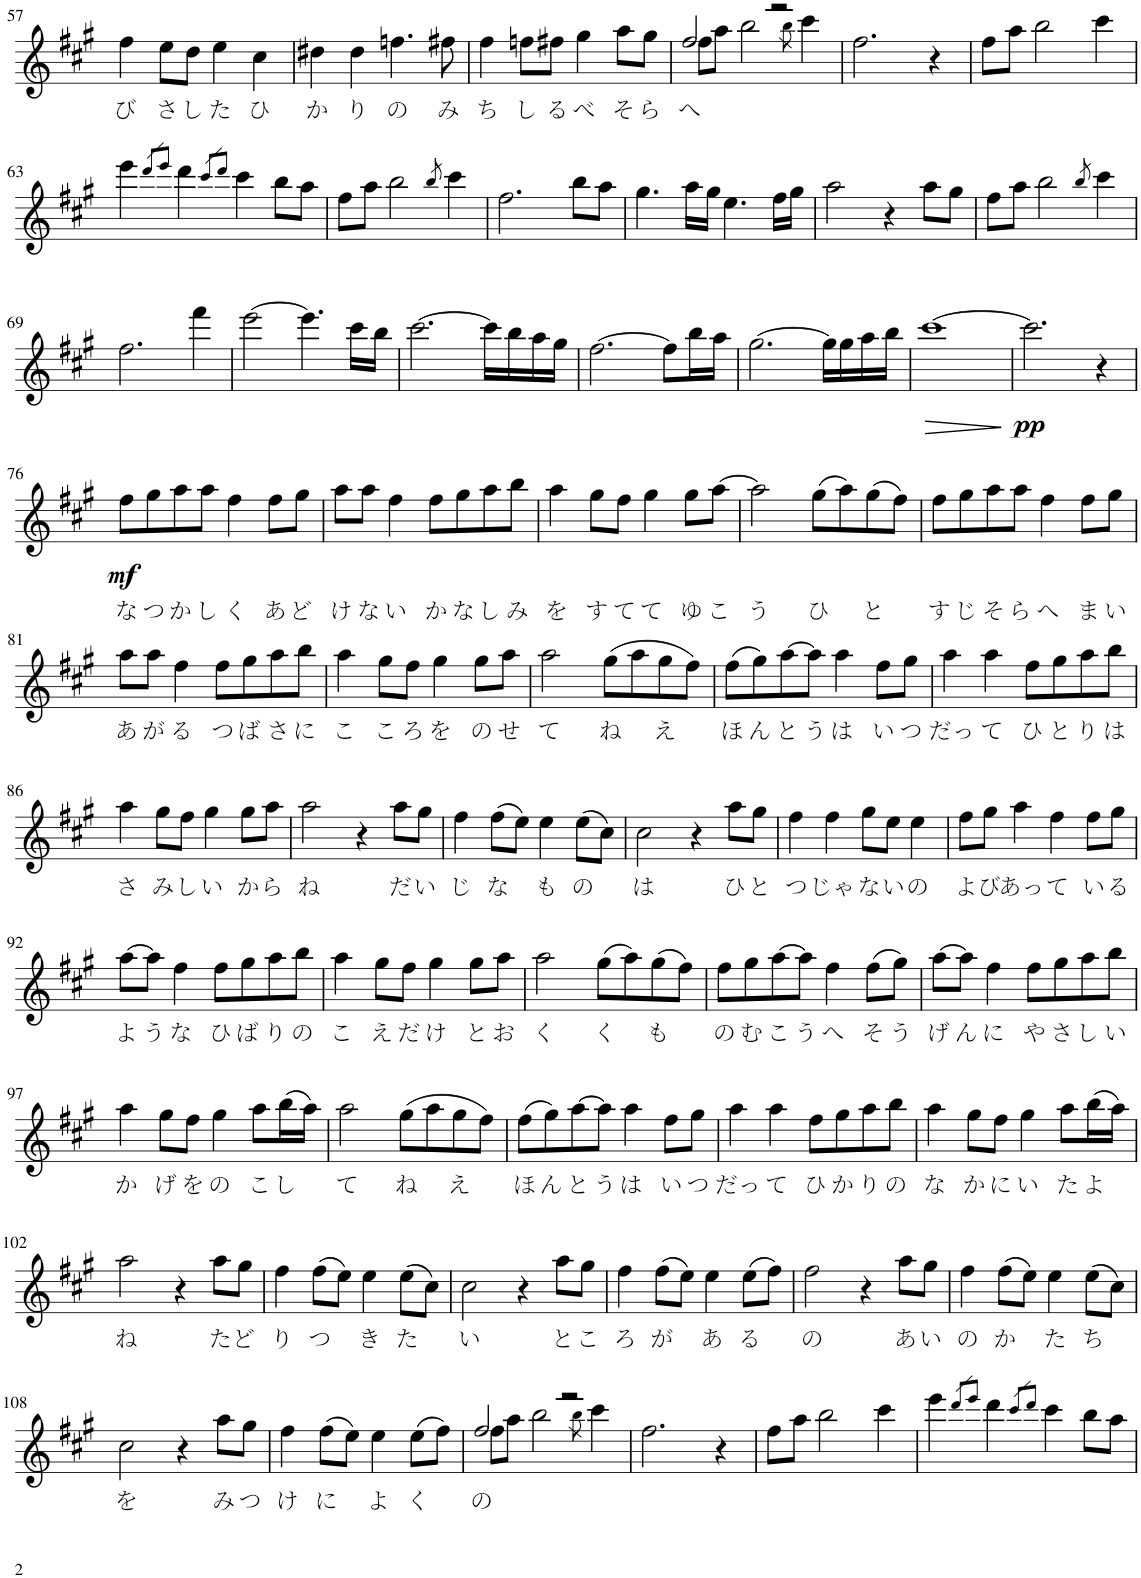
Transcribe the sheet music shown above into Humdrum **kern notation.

**kern	**text	**dynam
*part1	*part1	*part1
*staff1	*staff1	*staff1
*I"口琴	*	*
!!LO:PB:g=z
*clefG2	*	*
*k[f#c#g#]	*	*
*M4/4	*	*
=57	=57	=57
!	!LO:LY:b	!
4ff#\	び	.
!	!LO:LY:b	!
8ee\L	さ	.
!	!LO:LY:b	!
8dd\J	し	.
!	!LO:LY:b	!
4ee\	た	.
!	!LO:LY:b	!
4cc#\	ひ	.
=58	=58	=58
!	!LO:LY:b	!
4dd#X\	か	.
!	!LO:LY:b	!
4dd#\	り	.
!	!LO:LY:b	!
4.ffn\	の	.
!	!LO:LY:b	!
8ff#X\	み	.
=59	=59	=59
!	!LO:LY:b	!
4ff#\	ち	.
!	!LO:LY:b	!
8ffn\L	し	.
!	!LO:LY:b	!
8ff#X\J	る	.
!	!LO:LY:b	!
4gg#\	べ	.
!	!LO:LY:b	!
8aa\L	そ	.
!	!LO:LY:b	!
8gg#\J	ら	.
=60	=60	=60
!	!LO:LY:b	!
*^	*	*
2ff#/	8ff#\L	へ	.
.	8aa\J	.	.
.	2bb\	.	.
2r	.	.	.
.	8qbb\	.	.
.	4ccc#\	.	.
*v	*v	*	*
=61	=61	=61
2.ff#\	.	.
4r	.	.
=62	=62	=62
8ff#\L	.	.
8aa\J	.	.
2bb\	.	.
4ccc#\	.	.
!!LO:LB:g=z
=63	=63	=63
4eee\	.	.
8qddd/L	.	.
8qeee/J	.	.
4ddd\	.	.
8qccc#/L	.	.
8qddd/J	.	.
4ccc#\	.	.
8bb\L	.	.
8aa\J	.	.
=64	=64	=64
8ff#\L	.	.
8aa\J	.	.
2bb\	.	.
8qbb/	.	.
4ccc#\	.	.
=65	=65	=65
2.ff#\	.	.
8bb\L	.	.
8aa\J	.	.
=66	=66	=66
4.gg#\	.	.
16aa\LL	.	.
16gg#\JJ	.	.
4.ee\	.	.
16ff#\LL	.	.
16gg#\JJ	.	.
=67	=67	=67
2aa\	.	.
4r	.	.
8aa\L	.	.
8gg#\J	.	.
=68	=68	=68
8ff#\L	.	.
8aa\J	.	.
2bb\	.	.
8qbb/	.	.
4ccc#\	.	.
!!LO:LB:g=z
=69	=69	=69
2.ff#\	.	.
4fff#\	.	.
=70	=70	=70
[2eee\	.	.
4.eee\]	.	.
16ccc#\LL	.	.
16bb\JJ	.	.
=71	=71	=71
[2.ccc#\	.	.
16ccc#\LL]	.	.
16bb\	.	.
16aa\	.	.
16gg#\JJ	.	.
=72	=72	=72
[2.ff#\	.	.
8ff#\L]	.	.
16bb\L	.	.
16aa\JJ	.	.
=73	=73	=73
[2.gg#\	.	.
16gg#\LL]	.	.
16gg#\	.	.
16aa\	.	.
16bb\JJ	.	.
=74	=74	=74
!	!	!LO:HP:b
[1ccc#	.	>
.	.	]
=75	=75	=75
!	!	!LO:DY:b
2.ccc#\]	.	pp
4r	.	.
!!LO:LB:g=z
=76	=76	=76
!	!LO:LY:b	!LO:DY:b
8ff#\L	な	mf
!	!LO:LY:b	!
8gg#\	つ	.
!	!LO:LY:b	!
8aa\	か	.
!	!LO:LY:b	!
8aa\J	し	.
!	!LO:LY:b	!
4ff#\	く	.
!	!LO:LY:b	!
8ff#\L	あ	.
!	!LO:LY:b	!
8gg#\J	ど	.
=77	=77	=77
!	!LO:LY:b	!
8aa\L	け	.
!	!LO:LY:b	!
8aa\J	な	.
!	!LO:LY:b	!
4ff#\	い	.
!	!LO:LY:b	!
8ff#\L	か	.
!	!LO:LY:b	!
8gg#\	な	.
!	!LO:LY:b	!
8aa\	し	.
!	!LO:LY:b	!
8bb\J	み	.
=78	=78	=78
!	!LO:LY:b	!
4aa\	を	.
!	!LO:LY:b	!
8gg#\L	す	.
!	!LO:LY:b	!
8ff#\J	て	.
!	!LO:LY:b	!
4gg#\	て	.
!	!LO:LY:b	!
8gg#\L	ゆ	.
!	!LO:LY:b	!
[8aa\J	こ	.
=79	=79	=79
!	!LO:LY:b	!
2aa\]	う	.
!	!LO:LY:b	!
(8gg#\L	ひ	.
8aa\)	.	.
!	!LO:LY:b	!
(8gg#\	と	.
8ff#\J)	.	.
=80	=80	=80
!	!LO:LY:b	!
8ff#\L	す	.
!	!LO:LY:b	!
8gg#\	じ	.
!	!LO:LY:b	!
8aa\	そ	.
!	!LO:LY:b	!
8aa\J	ら	.
!	!LO:LY:b	!
4ff#\	へ	.
!	!LO:LY:b	!
8ff#\L	ま	.
!	!LO:LY:b	!
8gg#\J	い	.
!!LO:LB:g=z
=81	=81	=81
!	!LO:LY:b	!
8aa\L	あ	.
!	!LO:LY:b	!
8aa\J	が	.
!	!LO:LY:b	!
4ff#\	る	.
!	!LO:LY:b	!
8ff#\L	つ	.
!	!LO:LY:b	!
8gg#\	ば	.
!	!LO:LY:b	!
8aa\	さ	.
!	!LO:LY:b	!
8bb\J	に	.
=82	=82	=82
!	!LO:LY:b	!
4aa\	こ	.
!	!LO:LY:b	!
8gg#\L	こ	.
!	!LO:LY:b	!
8ff#\J	ろ	.
!	!LO:LY:b	!
4gg#\	を	.
!	!LO:LY:b	!
8gg#\L	の	.
!	!LO:LY:b	!
8aa\J	せ	.
=83	=83	=83
!	!LO:LY:b	!
2aa\	て	.
!	!LO:LY:b	!
(8gg#\L	ね	.
8aa\	.	.
!	!LO:LY:b	!
8gg#\	え	.
8ff#\J)	.	.
=84	=84	=84
!	!LO:LY:b	!
(8ff#\L	ほ	.
!	!LO:LY:b	!
8gg#\)	ん	.
!	!LO:LY:b	!
[8aa\	と	.
!	!LO:LY:b	!
8aa\J]	う	.
!	!LO:LY:b	!
4aa\	は	.
!	!LO:LY:b	!
8ff#\L	い	.
!	!LO:LY:b	!
8gg#\J	つ	.
=85	=85	=85
!	!LO:LY:b	!
4aa\	だっ	.
!	!LO:LY:b	!
4aa\	て	.
!	!LO:LY:b	!
8ff#\L	ひ	.
!	!LO:LY:b	!
8gg#\	と	.
!	!LO:LY:b	!
8aa\	り	.
!	!LO:LY:b	!
8bb\J	は	.
!!LO:LB:g=z
=86	=86	=86
!	!LO:LY:b	!
4aa\	さ	.
!	!LO:LY:b	!
8gg#\L	み	.
!	!LO:LY:b	!
8ff#\J	し	.
!	!LO:LY:b	!
4gg#\	い	.
!	!LO:LY:b	!
8gg#\L	か	.
!	!LO:LY:b	!
8aa\J	ら	.
=87	=87	=87
!	!LO:LY:b	!
2aa\	ね	.
4r	.	.
!	!LO:LY:b	!
8aa\L	だ	.
!	!LO:LY:b	!
8gg#\J	い	.
=88	=88	=88
!	!LO:LY:b	!
4ff#\	じ	.
!	!LO:LY:b	!
(8ff#\L	な	.
8ee\J)	.	.
!	!LO:LY:b	!
4ee\	も	.
!	!LO:LY:b	!
(8ee\L	の	.
8cc#\J)	.	.
=89	=89	=89
!	!LO:LY:b	!
2cc#\	は	.
4r	.	.
!	!LO:LY:b	!
8aa\L	ひ	.
!	!LO:LY:b	!
8gg#\J	と	.
=90	=90	=90
!	!LO:LY:b	!
4ff#\	つ	.
!	!LO:LY:b	!
4ff#\	じゃ	.
!	!LO:LY:b	!
8gg#\L	な	.
!	!LO:LY:b	!
8ee\J	い	.
!	!LO:LY:b	!
4ee\	の	.
=91	=91	=91
!	!LO:LY:b	!
8ff#\L	よ	.
!	!LO:LY:b	!
8gg#\J	び	.
!	!LO:LY:b	!
4aa\	あっ	.
!	!LO:LY:b	!
4ff#\	て	.
!	!LO:LY:b	!
8ff#\L	い	.
!	!LO:LY:b	!
8gg#\J	る	.
!!LO:LB:g=z
=92	=92	=92
!	!LO:LY:b	!
[8aa\L	よ	.
!	!LO:LY:b	!
8aa\J]	う	.
!	!LO:LY:b	!
4ff#\	な	.
!	!LO:LY:b	!
8ff#\L	ひ	.
!	!LO:LY:b	!
8gg#\	ば	.
!	!LO:LY:b	!
8aa\	り	.
!	!LO:LY:b	!
8bb\J	の	.
=93	=93	=93
!	!LO:LY:b	!
4aa\	こ	.
!	!LO:LY:b	!
8gg#\L	え	.
!	!LO:LY:b	!
8ff#\J	だ	.
!	!LO:LY:b	!
4gg#\	け	.
!	!LO:LY:b	!
8gg#\L	と	.
!	!LO:LY:b	!
8aa\J	お	.
=94	=94	=94
!	!LO:LY:b	!
2aa\	く	.
!	!LO:LY:b	!
(8gg#\L	く	.
8aa\)	.	.
!	!LO:LY:b	!
(8gg#\	も	.
8ff#\J)	.	.
=95	=95	=95
!	!LO:LY:b	!
8ff#\L	の	.
!	!LO:LY:b	!
8gg#\	む	.
!	!LO:LY:b	!
[8aa\	こ	.
!	!LO:LY:b	!
8aa\J]	う	.
!	!LO:LY:b	!
4ff#\	へ	.
!	!LO:LY:b	!
(8ff#\L	そ	.
!	!LO:LY:b	!
8gg#\J)	う	.
=96	=96	=96
!	!LO:LY:b	!
[8aa\L	げ	.
!	!LO:LY:b	!
8aa\J]	ん	.
!	!LO:LY:b	!
4ff#\	に	.
!	!LO:LY:b	!
8ff#\L	や	.
!	!LO:LY:b	!
8gg#\	さ	.
!	!LO:LY:b	!
8aa\	し	.
!	!LO:LY:b	!
8bb\J	い	.
!!LO:LB:g=z
=97	=97	=97
!	!LO:LY:b	!
4aa\	か	.
!	!LO:LY:b	!
8gg#\L	げ	.
!	!LO:LY:b	!
8ff#\J	を	.
!	!LO:LY:b	!
4gg#\	の	.
!	!LO:LY:b	!
8aa\L	こ	.
!	!LO:LY:b	!
(16bb\L	し	.
16aa\JJ)	.	.
=98	=98	=98
!	!LO:LY:b	!
2aa\	て	.
!	!LO:LY:b	!
(8gg#\L	ね	.
8aa\	.	.
!	!LO:LY:b	!
8gg#\	え	.
8ff#\J)	.	.
=99	=99	=99
!	!LO:LY:b	!
(8ff#\L	ほ	.
!	!LO:LY:b	!
8gg#\)	ん	.
!	!LO:LY:b	!
[8aa\	と	.
!	!LO:LY:b	!
8aa\J]	う	.
!	!LO:LY:b	!
4aa\	は	.
!	!LO:LY:b	!
8ff#\L	い	.
!	!LO:LY:b	!
8gg#\J	つ	.
=100	=100	=100
!	!LO:LY:b	!
4aa\	だっ	.
!	!LO:LY:b	!
4aa\	て	.
!	!LO:LY:b	!
8ff#\L	ひ	.
!	!LO:LY:b	!
8gg#\	か	.
!	!LO:LY:b	!
8aa\	り	.
!	!LO:LY:b	!
8bb\J	の	.
=101	=101	=101
!	!LO:LY:b	!
4aa\	な	.
!	!LO:LY:b	!
8gg#\L	か	.
!	!LO:LY:b	!
8ff#\J	に	.
!	!LO:LY:b	!
4gg#\	い	.
!	!LO:LY:b	!
8aa\L	た	.
!	!LO:LY:b	!
(16bb\L	よ	.
16aa\JJ)	.	.
!!LO:LB:g=z
=102	=102	=102
!	!LO:LY:b	!
2aa\	ね	.
4r	.	.
!	!LO:LY:b	!
8aa\L	た	.
!	!LO:LY:b	!
8gg#\J	ど	.
=103	=103	=103
!	!LO:LY:b	!
4ff#\	り	.
!	!LO:LY:b	!
(8ff#\L	つ	.
8ee\J)	.	.
!	!LO:LY:b	!
4ee\	き	.
!	!LO:LY:b	!
(8ee\L	た	.
8cc#\J)	.	.
=104	=104	=104
!	!LO:LY:b	!
2cc#\	い	.
4r	.	.
!	!LO:LY:b	!
8aa\L	と	.
!	!LO:LY:b	!
8gg#\J	こ	.
=105	=105	=105
!	!LO:LY:b	!
4ff#\	ろ	.
!	!LO:LY:b	!
(8ff#\L	が	.
8ee\J)	.	.
!	!LO:LY:b	!
4ee\	あ	.
!	!LO:LY:b	!
(8ee\L	る	.
8ff#\J)	.	.
=106	=106	=106
!	!LO:LY:b	!
2ff#\	の	.
4r	.	.
!	!LO:LY:b	!
8aa\L	あ	.
!	!LO:LY:b	!
8gg#\J	い	.
=107	=107	=107
!	!LO:LY:b	!
4ff#\	の	.
!	!LO:LY:b	!
(8ff#\L	か	.
8ee\J)	.	.
!	!LO:LY:b	!
4ee\	た	.
!	!LO:LY:b	!
(8ee\L	ち	.
8cc#\J)	.	.
!!LO:LB:g=z
=108	=108	=108
!	!LO:LY:b	!
2cc#\	を	.
4r	.	.
!	!LO:LY:b	!
8aa\L	み	.
!	!LO:LY:b	!
8gg#\J	つ	.
=109	=109	=109
!	!LO:LY:b	!
4ff#\	け	.
!	!LO:LY:b	!
(8ff#\L	に	.
8ee\J)	.	.
!	!LO:LY:b	!
4ee\	よ	.
!	!LO:LY:b	!
(8ee\L	く	.
8ff#\J)	.	.
=110	=110	=110
!	!LO:LY:b	!
*^	*	*
2ff#/	8ff#\L	の	.
.	8aa\J	.	.
.	2bb\	.	.
2r	.	.	.
.	8qbb\	.	.
.	4ccc#\	.	.
*v	*v	*	*
=111	=111	=111
2.ff#\	.	.
4r	.	.
=112	=112	=112
8ff#\L	.	.
8aa\J	.	.
2bb\	.	.
4ccc#\	.	.
=113	=113	=113
4eee\	.	.
8qddd/L	.	.
8qeee/J	.	.
4ddd\	.	.
8qccc#/L	.	.
8qddd/J	.	.
4ccc#\	.	.
8bb\L	.	.
8aa\J	.	.
=	=	=
*-	*-	*-
